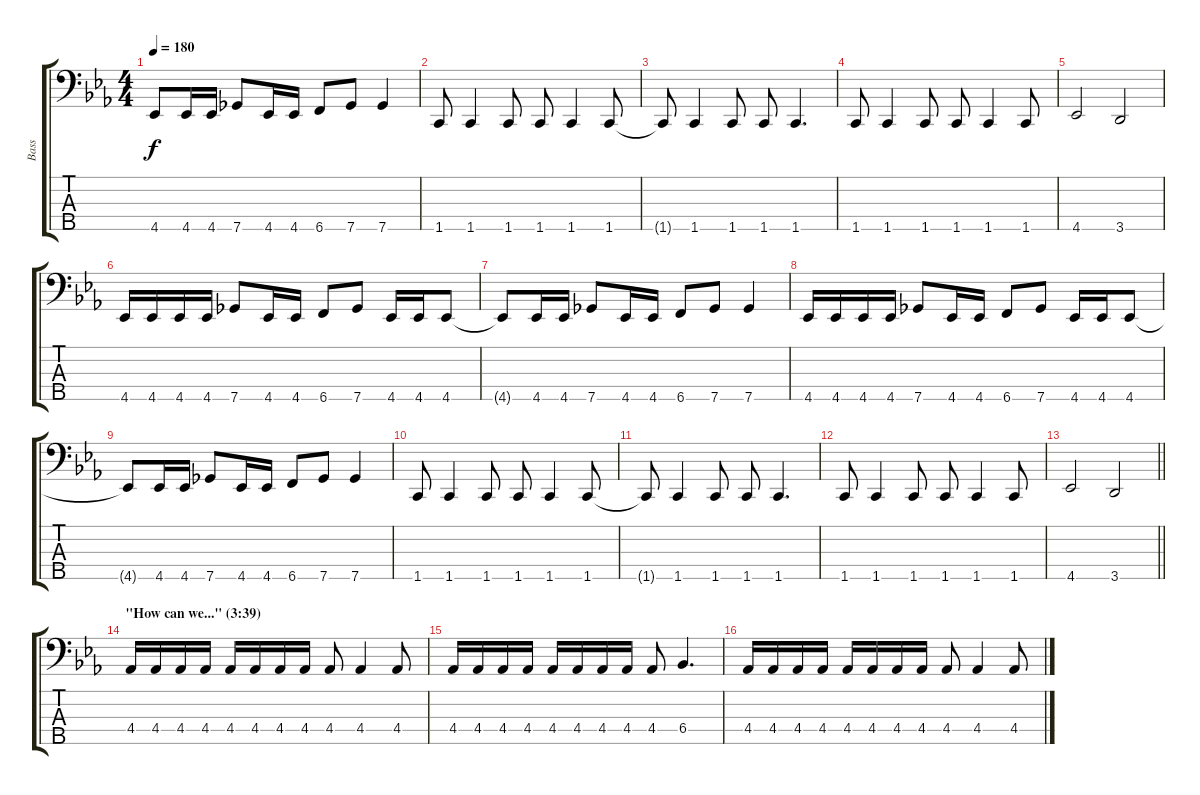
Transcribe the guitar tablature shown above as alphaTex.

\track ("Bass" "Bass") {instrument electricbassfinger}
\staff {score tabs}
\tuning (G2 D2 A1 E1 B0) {hide}
\ts (4 4)
\tempo 180
\clef f4
\ks cminor
4.5{t}.8{dy f} 4.5.16 4.5.16 7.5.8 4.5.16 4.5.16 6.5.8 7.5.8 7.5.4 |
1.5.8 1.5.4 1.5.8 1.5.8 1.5.4 1.5.8 |
1.5{t}.8 1.5.4 1.5.8 1.5.8 1.5.4{d} |
1.5.8 1.5.4 1.5.8 1.5.8 1.5.4 1.5.8 |
4.5.2 3.5.2 |
4.5.16 4.5.16 4.5.16 4.5.16 7.5.8 4.5.16 4.5.16 6.5.8 7.5.8 4.5.16 4.5.16 4.5.8 |
4.5{t}.8 4.5.16 4.5.16 7.5.8 4.5.16 4.5.16 6.5.8 7.5.8 7.5.4 |
4.5.16 4.5.16 4.5.16 4.5.16 7.5.8 4.5.16 4.5.16 6.5.8 7.5.8 4.5.16 4.5.16 4.5.8 |
4.5{t}.8 4.5.16 4.5.16 7.5.8 4.5.16 4.5.16 6.5.8 7.5.8 7.5.4 |
1.5.8 1.5.4 1.5.8 1.5.8 1.5.4 1.5.8 |
1.5{t}.8 1.5.4 1.5.8 1.5.8 1.5.4{d} |
1.5.8 1.5.4 1.5.8 1.5.8 1.5.4 1.5.8 |
\barLineRight lightlight
4.5.2 3.5.2 |
\section ("" "\"How can we...\" (3:39)")
4.4.16 4.4.16 4.4.16 4.4.16 4.4.16 4.4.16 4.4.16 4.4.16 4.4.8 4.4.4 4.4.8 |
4.4.16 4.4.16 4.4.16 4.4.16 4.4.16 4.4.16 4.4.16 4.4.16 4.4.8 6.4.4{d} |
4.4.16 4.4.16 4.4.16 4.4.16 4.4.16 4.4.16 4.4.16 4.4.16 4.4.8 4.4.4 4.4.8
